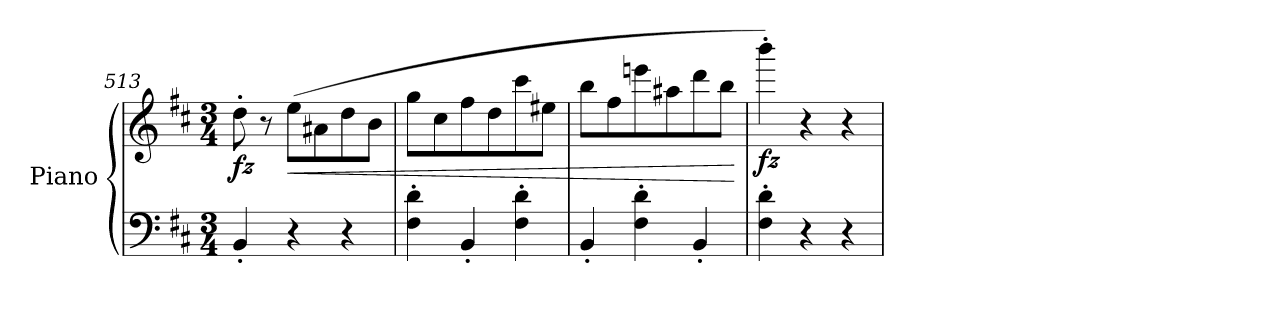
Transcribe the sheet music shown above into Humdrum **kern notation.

**kern	**kern	**dynam
*part1	*part1	*part1
*staff2	*staff1	*staff1/2
*I"Piano	*	*
*I'Pno	*	*
*clefF4	*clefG2	*
*k[f#c#]	*k[f#c#]	*
*M3/4	*M3/4	*
=513	=513	=513
!	!	!LO:DY:b
4BB'/	8dd'\	fz
.	8r	.
!	!	!LO:HP:b
4r	(8ee\L	<
.	8a#X\	.
4r	8dd\	.
.	8b\J	.
=514	=514	=514
4F#\' 4d\'	8gg\L	.
.	8cc#\	.
4BB'/	8ff#\	.
.	8dd\	.
4F#\' 4d\'	8ccc#\	.
.	8ee#X\J	.
=515	=515	=515
4BB'/	8bb\L	.
.	8ff#\	.
4F#\' 4d\'	8eeen\	.
.	8aa#X\	.
4BB'/	8ddd\	.
.	8bb\J	.
.	.	[
!!LO:LB:g=z
=516	=516	=516
!	!	!LO:DY:b
4F#\' 4d\'	4bbb'\)	fz
4r	4r	.
4r	4r	.
=	=	=
*-	*-	*-
